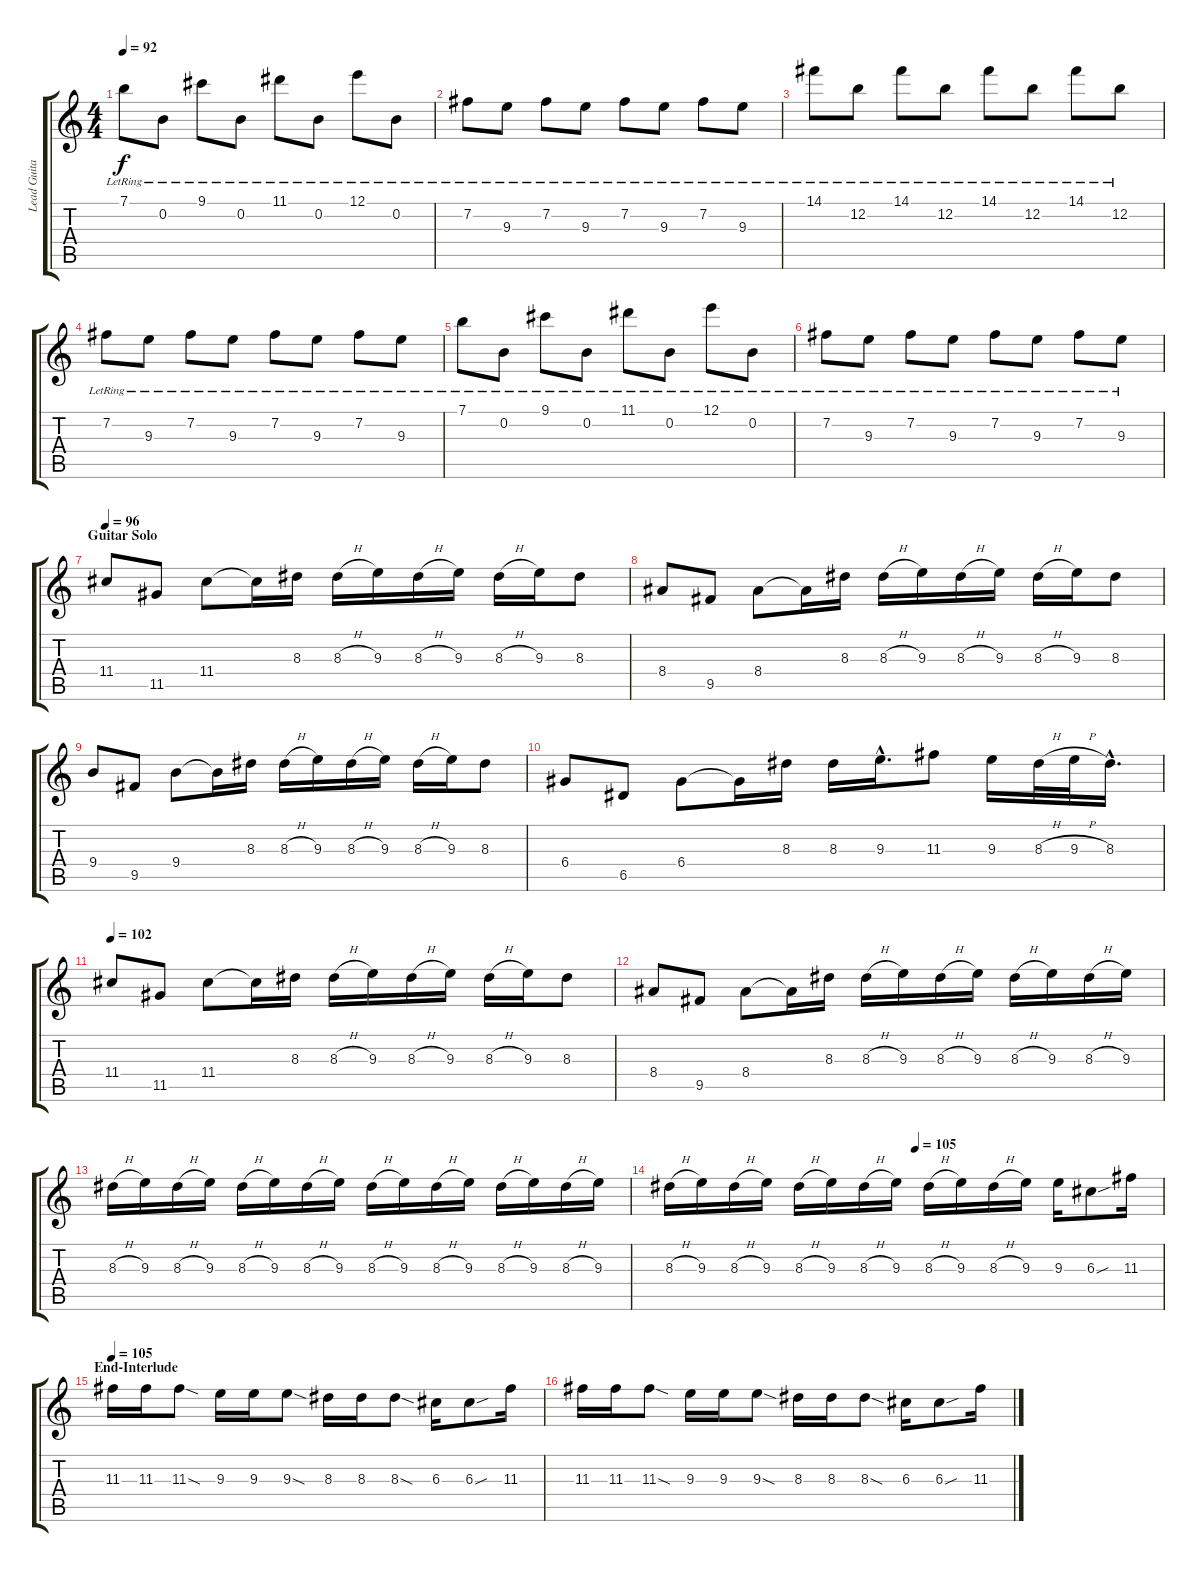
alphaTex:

\track ("Lead Guitar (Jason)" "Lead Guita") {instrument distortionguitar}
\staff {score tabs}
\tuning (E4 B3 G3 D3 A2 E2) {hide}
\ts (4 4)
\tempo 92
\clef g2
\ks c
7.1{lr}.8{dy f} 0.2{lr}.8 9.1{lr}.8 0.2{lr}.8 11.1{lr}.8 0.2{lr}.8 12.1{lr}.8 0.2{lr}.8 |
7.2{lr}.8 9.3{lr}.8 7.2{lr}.8 9.3{lr}.8 7.2{lr}.8 9.3{lr}.8 7.2{lr}.8 9.3{lr}.8 |
14.1{lr}.8 12.2{lr}.8 14.1{lr}.8 12.2{lr}.8 14.1{lr}.8 12.2{lr}.8 14.1{lr}.8 12.2{lr}.8 |
7.2{lr}.8 9.3{lr}.8 7.2{lr}.8 9.3{lr}.8 7.2{lr}.8 9.3{lr}.8 7.2{lr}.8 9.3{lr}.8 |
7.1{lr}.8 0.2{lr}.8 9.1{lr}.8 0.2{lr}.8 11.1{lr}.8 0.2{lr}.8 12.1{lr}.8 0.2{lr}.8 |
7.2{lr}.8 9.3{lr}.8 7.2{lr}.8 9.3{lr}.8 7.2{lr}.8 9.3{lr}.8 7.2{lr}.8 9.3{lr}.8 |
\section ("" "Guitar Solo")
\tempo 96
11.4.8{volume 13 instrument distortionguitar} 11.5.8 11.4.8 11.4{t}.16 8.3.16 8.3{h}.16 9.3.16 8.3{h}.16 9.3.16 8.3{h}.16 9.3.16 8.3.8 |
8.4.8 9.5.8 8.4.8 8.4{t}.16 8.3.16 8.3{h}.16 9.3.16 8.3{h}.16 9.3.16 8.3{h}.16 9.3.16 8.3.8 |
9.4.8 9.5.8 9.4.8 9.4{t}.16 8.3.16 8.3{h}.16 9.3.16 8.3{h}.16 9.3.16 8.3{h}.16 9.3.16 8.3.8 |
6.4.8 6.5.8 6.4.8 6.4{t}.16 8.3.16 8.3.16 9.3{hac}.16{d} 11.3.8 9.3.16 8.3{h}.32 9.3{h}.32 8.3{hac}.16{d} |
\tempo 102
11.4.8 11.5.8 11.4.8 11.4{t}.16 8.3.16 8.3{h}.16 9.3.16 8.3{h}.16 9.3.16 8.3{h}.16 9.3.16 8.3.8 |
8.4.8 9.5.8 8.4.8 8.4{t}.16 8.3.16 8.3{h}.16 9.3.16 8.3{h}.16 9.3.16 8.3{h}.16 9.3.16 8.3{h}.16 9.3.16 |
8.3{h}.16 9.3.16 8.3{h}.16 9.3.16 8.3{h}.16 9.3.16 8.3{h}.16 9.3.16 8.3{h}.16 9.3.16 8.3{h}.16 9.3.16 8.3{h}.16 9.3.16 8.3{h}.16 9.3.16 |
\tempo (105 0.5)
8.3{h}.16 9.3.16 8.3{h}.16 9.3.16 8.3{h}.16 9.3.16 8.3{h}.16 9.3.16 8.3{h}.16 9.3.16 8.3{h}.16 9.3.16 9.3.16 6.3{sou}.8 11.3.16 |
\section ("" "End-Interlude")
\tempo 105
11.3.16 11.3.16 11.3{sod}.8 9.3.16 9.3.16 9.3{sod}.8 8.3.16 8.3.16 8.3{sod}.8 6.3.16 6.3{sou}.8 11.3.16 |
11.3.16 11.3.16 11.3{sod}.8 9.3.16 9.3.16 9.3{sod}.8 8.3.16 8.3.16 8.3{sod}.8 6.3.16 6.3{sou}.8 11.3.16
